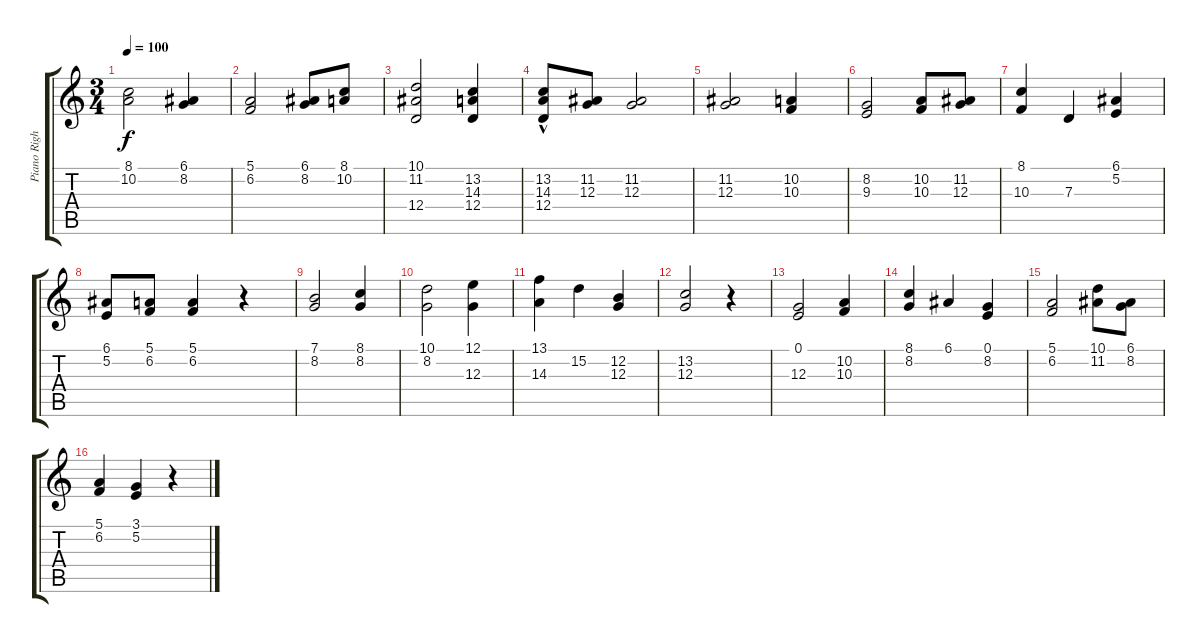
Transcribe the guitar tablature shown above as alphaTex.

\track ("Piano Right Hand" "Piano Righ") {instrument acousticgrandpiano}
\staff {score tabs}
\tuning (E4 B3 G3 D3 A2 E2) {hide}
\ts (3 4)
\tempo 100
\clef g2
\ks c
(8.1 10.2).2{dy f instrument acousticgrandpiano} (6.1 8.2).4 |
(5.1 6.2).2 (6.1 8.2).8 (8.1 10.2).8 |
(10.1 11.2 12.4).2 (13.2 14.3 12.4).4 |
(13.2 14.3 12.4{hac}).8 (11.2 12.3).8 (11.2 12.3).2 |
(11.2 12.3).2 (10.2 10.3).4 |
(8.2 9.3).2 (10.2 10.3).8 (11.2 12.3).8 |
(8.1 10.3).4 7.3.4 (6.1 5.2).4 |
(6.1 5.2).8 (5.1 6.2).8 (5.1 6.2).4 r.4 |
(7.1 8.2).2 (8.1 8.2).4 |
(10.1 8.2).2 (12.1 12.3).4 |
(13.1 14.3).4 15.2.4 (12.2 12.3).4 |
(13.2 12.3).2 r.4 |
(0.1 12.3).2 (10.2 10.3).4 |
(8.1 8.2).4 6.1.4 (0.1 8.2).4 |
(5.1 6.2).2 (10.1 11.2).8 (6.1 8.2).8 |
(5.1 6.2).4 (3.1 5.2).4 r.4
